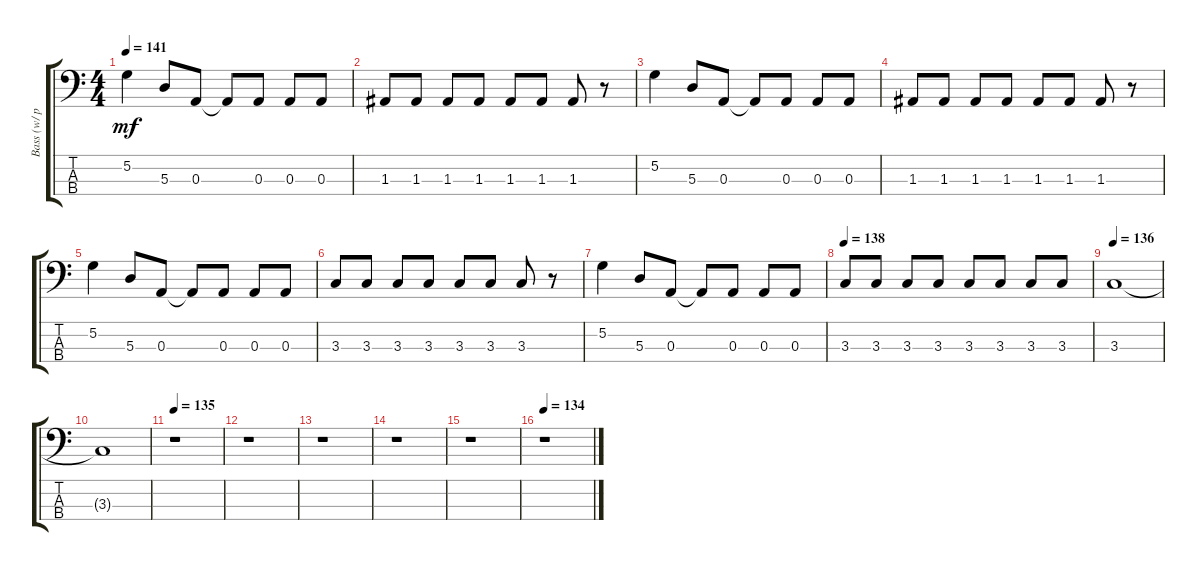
\track ("Bass (w/ pick)" "Bass (w/ p") {instrument electricbassfinger}
\staff {score tabs}
\tuning (G2 D2 A1 E1) {hide}
\ts (4 4)
\tempo 141
\clef f4
\ks c
5.2.4{dy mf} 5.3.8 0.3.8 0.3{t}.8 0.3.8 0.3.8 0.3.8 |
1.3.8 1.3.8 1.3.8 1.3.8 1.3.8 1.3.8 1.3.8 r.8 |
5.2.4 5.3.8 0.3.8 0.3{t}.8 0.3.8 0.3.8 0.3.8 |
1.3.8 1.3.8 1.3.8 1.3.8 1.3.8 1.3.8 1.3.8 r.8 |
5.2.4 5.3.8 0.3.8 0.3{t}.8 0.3.8 0.3.8 0.3.8 |
3.3.8 3.3.8 3.3.8 3.3.8 3.3.8 3.3.8 3.3.8 r.8 |
5.2.4 5.3.8 0.3.8 0.3{t}.8 0.3.8 0.3.8 0.3.8 |
\tempo 138
3.3.8 3.3.8 3.3.8 3.3.8 3.3.8 3.3.8 3.3.8 3.3.8 |
\tempo 136
3.3.1 |
3.3{t}.1 |
\tempo 135
r.1 |
r.1 |
r.1 |
r.1 |
r.1 |
\tempo 134
r.1
